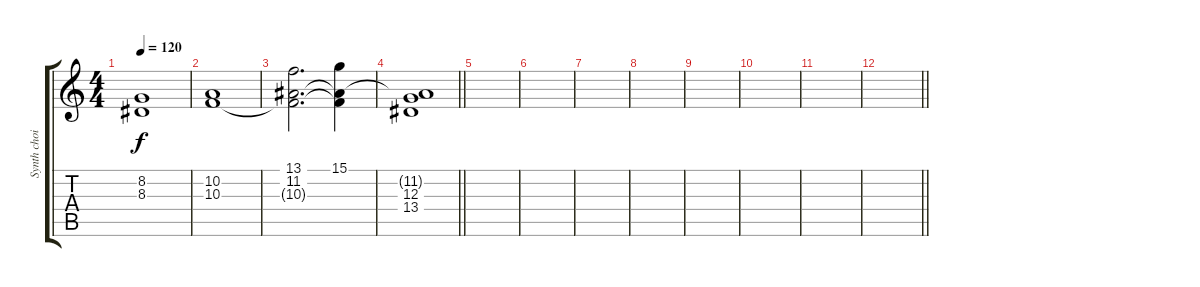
\track ("Synth choir 1" "Synth choi") {instrument pad4choir}
\staff {score tabs}
\tuning (E4 B3 G3 D3 A2 E2) {hide}
\ts (4 4)
\tempo 120
\clef g2
\ks c
(8.2 8.3).1{dy f} |
(10.2 10.3).1 |
(13.1 11.2 10.3{t}).2{d} (15.1 11.2{t} 10.3{t}).4 |
\barLineRight lightlight
(11.2{t} 12.3 13.4).1 |
|
|
|
|
|
|
|
\barLineRight lightlight
